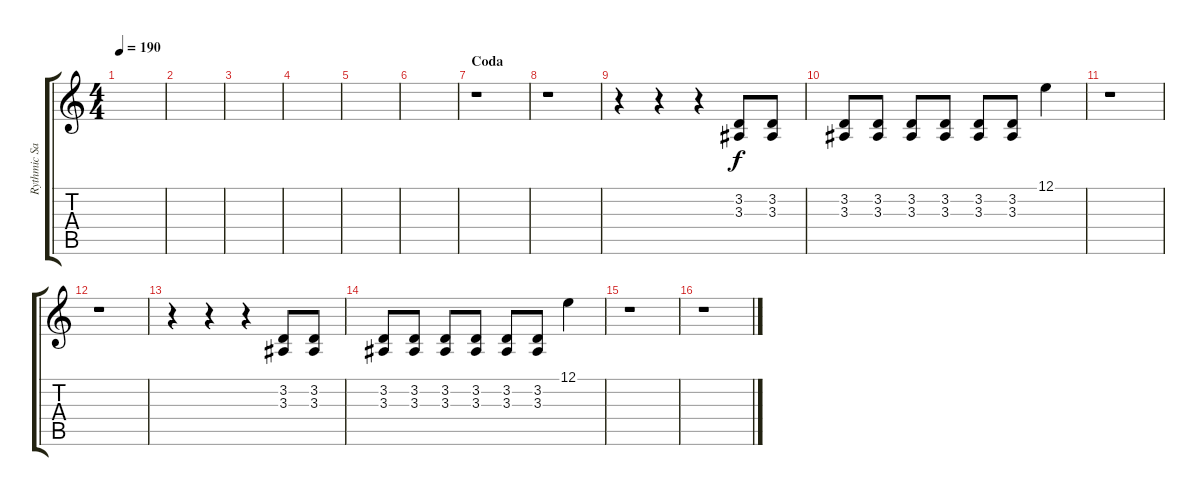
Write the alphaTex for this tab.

\track ("Rythmic Sample" "Rythmic Sa") {instrument lead1square}
\staff {score tabs}
\tuning (E4 B3 G3 D3 A2 D2) {hide}
\ts (4 4)
\tempo 190
\clef g2
\ks c
|
|
|
|
|
|
\section ("" "Coda")
r.1 |
r.1 |
r.4 r.4 r.4 (3.2 3.3).8{volume 7 instrument synthdrum} (3.2 3.3).8 |
(3.2 3.3).8 (3.2 3.3).8 (3.2 3.3).8 (3.2 3.3).8 (3.2 3.3).8 (3.2 3.3).8 12.1.4{volume 15 instrument lead2sawtooth} |
r.1 |
r.1 |
r.4 r.4 r.4 (3.2 3.3).8{volume 7 instrument synthdrum} (3.2 3.3).8 |
(3.2 3.3).8 (3.2 3.3).8 (3.2 3.3).8 (3.2 3.3).8 (3.2 3.3).8 (3.2 3.3).8 12.1.4{volume 15 instrument lead2sawtooth} |
r.1 |
r.1
